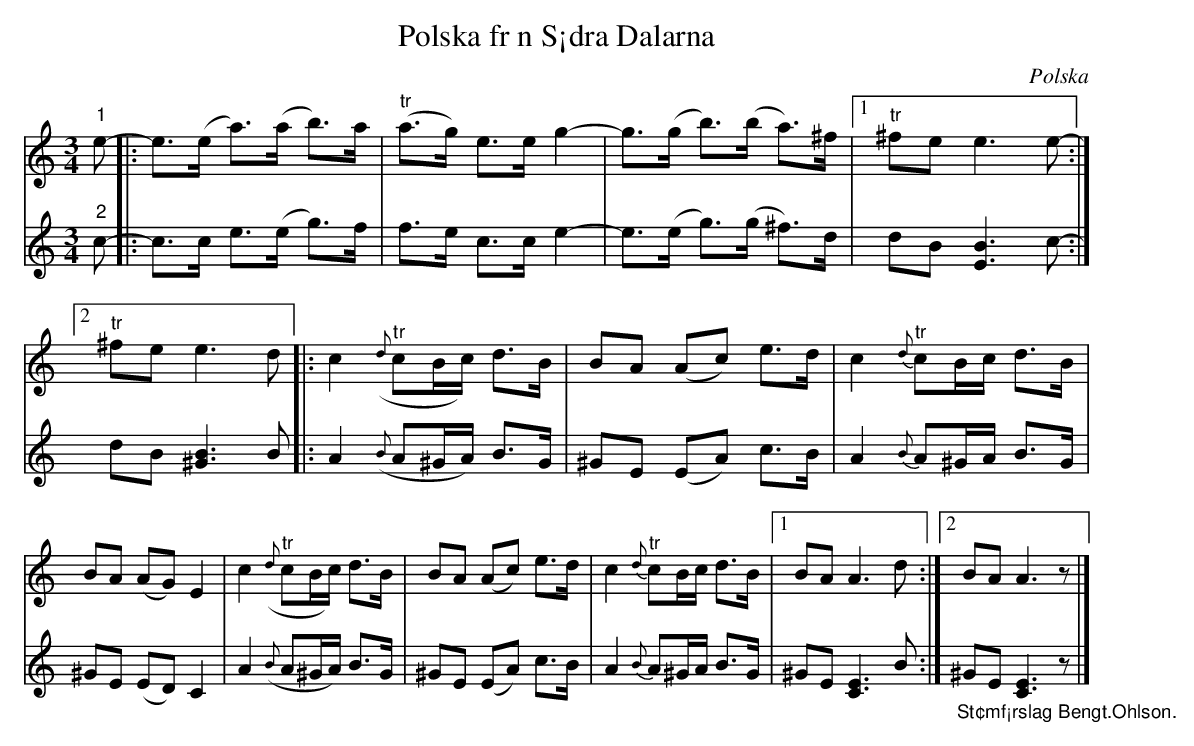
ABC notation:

X:1
T:Polska fr n S¡dra Dalarna
L:1/8
M:3/4
O:Polska
K:none
V:1
"^1" e- [|: e>(e a>)(a b>)a |"^tr" (a>g) e>e g2- | g>(g b>)(b a>)^f |1"^tr" ^fe e3 e- :|]2
"^tr" ^fe e3 d [|: c2({d}"^tr" cB/c/) d>B | BA (Ac) e>d | c2{d}"^tr" cB/c/ d>B | BA (AG) E2 |
c2({d}"^tr" cB/c/) d>B | BA (Ac) e>d | c2{d}"^tr" cB/c/ d>B |1 BA A3 d :|]2 BA A3 z |]
V:2
"^2" c-  [|:  c>c e>(e g>)f  |  f>e c>c e2-  |  e>(e g>)(g ^f>)d  |1  dB [EB]3 c-  :|]2  dB [^GB]3 B  [|:
A2({B} A^G/A/) B>G  |  ^GE (EA) c>B  |  A2{B} A^G/A/ B>G  |  ^GE (ED) C2  |  A2({B} A^G/A/) B>G  |
^GE (EA) c>B  |  A2{B} A^G/A/ B>G  |1  ^GE [CE]3 B  :|]2 "_St¢mf¡rslag Bengt.Ohlson." ^GE [CE]3 z  |]
